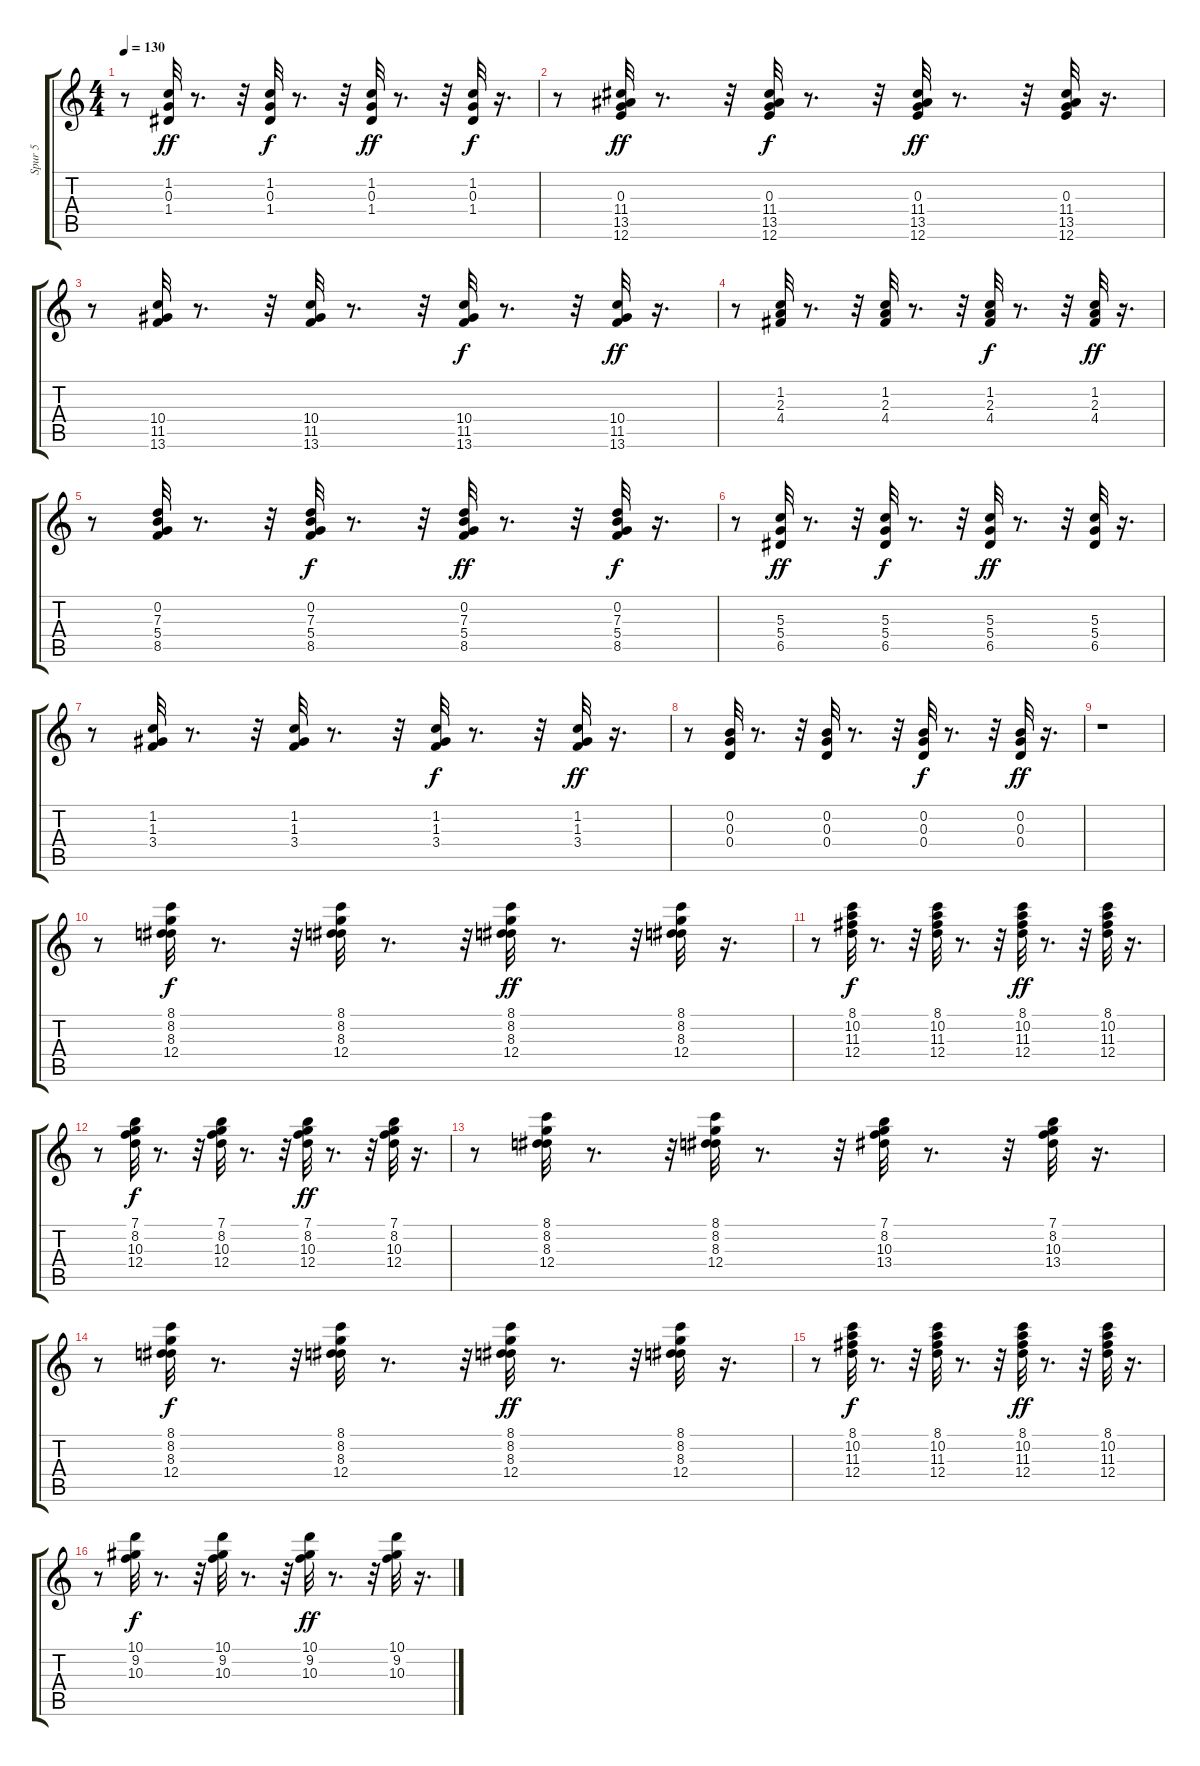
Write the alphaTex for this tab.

\track ("Spur 5" "Spur 5") {instrument electricguitarclean}
\staff {score tabs}
\tuning (E4 B3 G3 D3 A2 E2) {hide}
\ts (4 4)
\tempo 130
\clef g2
\ks c
r.8{dy ff} (1.2 0.3 1.4).32 r.8{d} r.32 (1.2 0.3 1.4).32{dy f} r.8{d} r.32 (1.2 0.3 1.4).32{dy ff} r.8{d} r.32 (1.2 0.3 1.4).32{dy f} r.16{d} |
r.8 (0.3 11.4 13.5 12.6).32{dy ff} r.8{d} r.32 (0.3 11.4 13.5 12.6).32{dy f} r.8{d} r.32 (0.3 11.4 13.5 12.6).32{dy ff} r.8{d} r.32 (0.3 11.4 13.5 12.6).32 r.16{d} |
r.8 (10.4 11.5 13.6).32 r.8{d} r.32 (10.4 11.5 13.6).32 r.8{d} r.32 (10.4 11.5 13.6).32{dy f} r.8{d} r.32 (10.4 11.5 13.6).32{dy ff} r.16{d} |
r.8 (1.2 2.3 4.4).32 r.8{d} r.32 (1.2 2.3 4.4).32 r.8{d} r.32 (1.2 2.3 4.4).32{dy f} r.8{d} r.32 (1.2 2.3 4.4).32{dy ff} r.16{d} |
r.8 (0.2 7.3 5.4 8.5).32 r.8{d} r.32 (0.2 7.3 5.4 8.5).32{dy f} r.8{d} r.32 (0.2 7.3 5.4 8.5).32{dy ff} r.8{d} r.32 (0.2 7.3 5.4 8.5).32{dy f} r.16{d} |
r.8 (5.3 5.4 6.5).32{dy ff} r.8{d} r.32 (5.3 5.4 6.5).32{dy f} r.8{d} r.32 (5.3 5.4 6.5).32{dy ff} r.8{d} r.32 (5.3 5.4 6.5).32 r.16{d} |
r.8 (1.2 1.3 3.4).32 r.8{d} r.32 (1.2 1.3 3.4).32 r.8{d} r.32 (1.2 1.3 3.4).32{dy f} r.8{d} r.32 (1.2 1.3 3.4).32{dy ff} r.16{d} |
r.8 (0.2 0.3 0.4).32 r.8{d} r.32 (0.2 0.3 0.4).32 r.8{d} r.32 (0.2 0.3 0.4).32{dy f} r.8{d} r.32 (0.2 0.3 0.4).32{dy ff} r.16{d} |
r.1 |
r.8 (8.1 8.2 8.3 12.4).32{dy f} r.8{d} r.32 (8.1 8.2 8.3 12.4).32 r.8{d} r.32 (8.1 8.2 8.3 12.4).32{dy ff} r.8{d} r.32 (8.1 8.2 8.3 12.4).32 r.16{d} |
r.8 (8.1 10.2 11.3 12.4).32{dy f} r.8{d} r.32 (8.1 10.2 11.3 12.4).32 r.8{d} r.32 (8.1 10.2 11.3 12.4).32{dy ff} r.8{d} r.32 (8.1 10.2 11.3 12.4).32 r.16{d} |
r.8 (7.1 8.2 10.3 12.4).32{dy f} r.8{d} r.32 (7.1 8.2 10.3 12.4).32 r.8{d} r.32 (7.1 8.2 10.3 12.4).32{dy ff} r.8{d} r.32 (7.1 8.2 10.3 12.4).32 r.16{d} |
r.8 (8.1 8.2 8.3 12.4).32 r.8{d} r.32 (8.1 8.2 8.3 12.4).32 r.8{d} r.32 (7.1 8.2 10.3 13.4).32 r.8{d} r.32 (7.1 8.2 10.3 13.4).32 r.16{d} |
r.8 (8.1 8.2 8.3 12.4).32{dy f} r.8{d} r.32 (8.1 8.2 8.3 12.4).32 r.8{d} r.32 (8.1 8.2 8.3 12.4).32{dy ff} r.8{d} r.32 (8.1 8.2 8.3 12.4).32 r.16{d} |
r.8 (8.1 10.2 11.3 12.4).32{dy f} r.8{d} r.32 (8.1 10.2 11.3 12.4).32 r.8{d} r.32 (8.1 10.2 11.3 12.4).32{dy ff} r.8{d} r.32 (8.1 10.2 11.3 12.4).32 r.16{d} |
r.8 (10.1 9.2 10.3).32{dy f} r.8{d} r.32 (10.1 9.2 10.3).32 r.8{d} r.32 (10.1 9.2 10.3).32{dy ff} r.8{d} r.32 (10.1 9.2 10.3).32 r.16{d}
